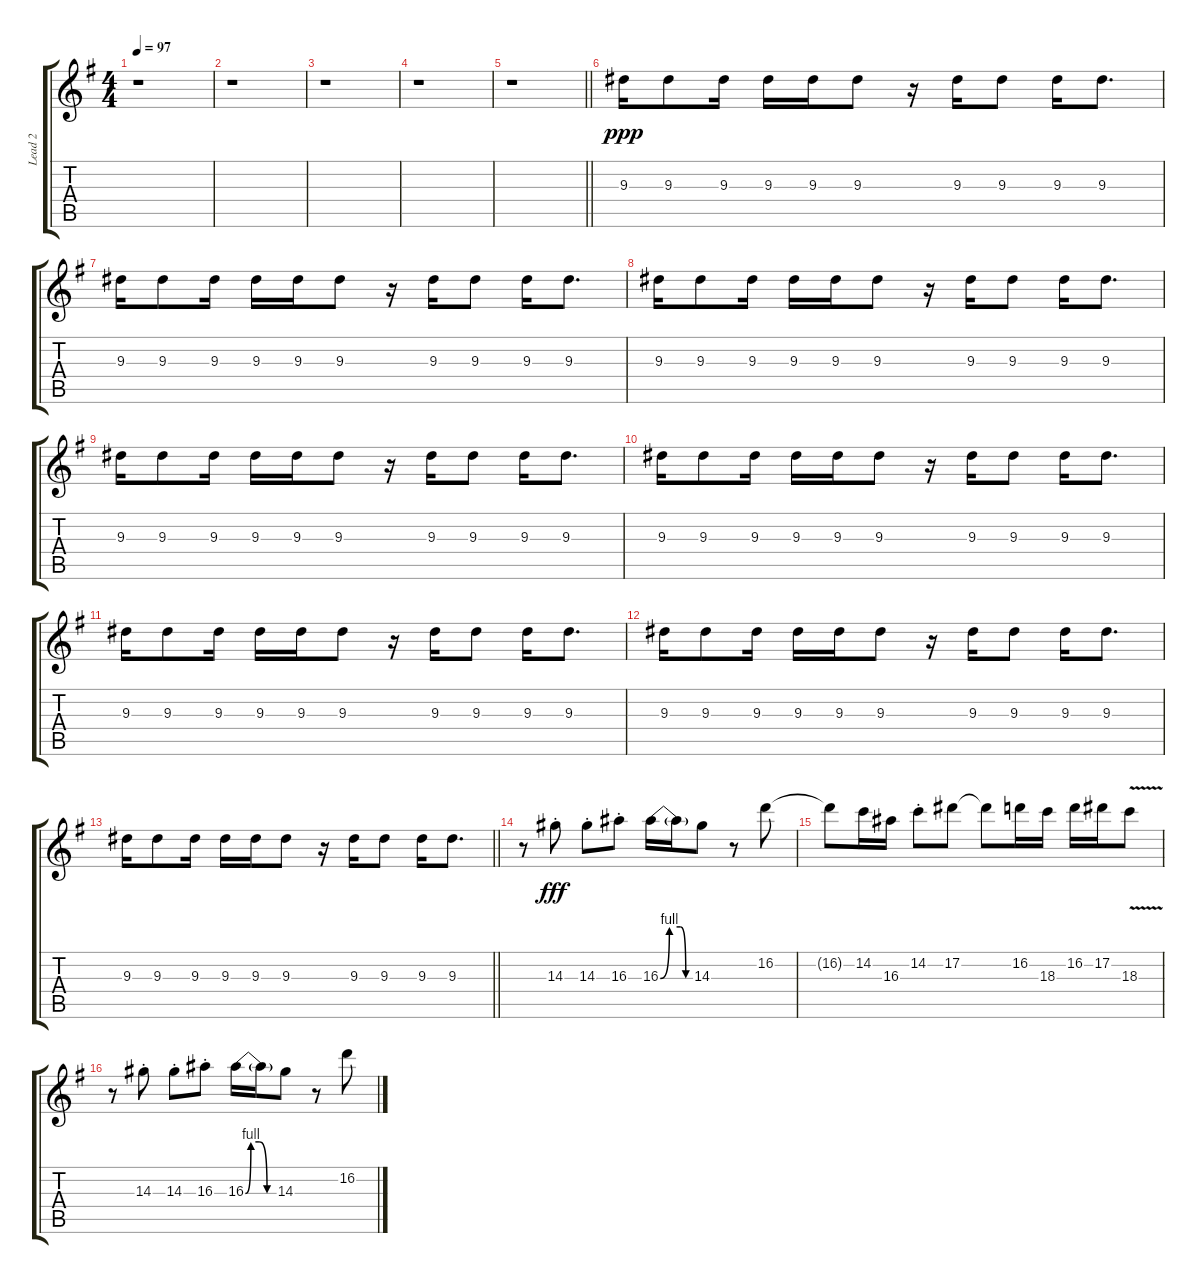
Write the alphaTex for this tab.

\track ("Lead 2" "Lead 2") {instrument distortionguitar}
\staff {score tabs}
\tuning (Eb4 Bb3 Gb3 Db3 Ab2 Eb2) {hide}
\ts (4 4)
\tempo 97
\clef g2
\ks g
r.1{dy ppp} |
r.1 |
r.1 |
r.1 |
\barLineRight lightlight
r.1 |
9.3.16 9.3.8 9.3.16 9.3.16 9.3.16 9.3.8 r.16 9.3.16 9.3.8 9.3.16 9.3.8{d} |
9.3.16 9.3.8 9.3.16 9.3.16 9.3.16 9.3.8 r.16 9.3.16 9.3.8 9.3.16 9.3.8{d} |
9.3.16 9.3.8 9.3.16 9.3.16 9.3.16 9.3.8 r.16 9.3.16 9.3.8 9.3.16 9.3.8{d} |
9.3.16 9.3.8 9.3.16 9.3.16 9.3.16 9.3.8 r.16 9.3.16 9.3.8 9.3.16 9.3.8{d} |
9.3.16 9.3.8 9.3.16 9.3.16 9.3.16 9.3.8 r.16 9.3.16 9.3.8 9.3.16 9.3.8{d} |
9.3.16 9.3.8 9.3.16 9.3.16 9.3.16 9.3.8 r.16 9.3.16 9.3.8 9.3.16 9.3.8{d} |
9.3.16 9.3.8 9.3.16 9.3.16 9.3.16 9.3.8 r.16 9.3.16 9.3.8 9.3.16 9.3.8{d} |
\barLineRight lightlight
9.3.16 9.3.8 9.3.16 9.3.16 9.3.16 9.3.8 r.16 9.3.16 9.3.8 9.3.16 9.3.8{d} |
r.8 14.3{st}.8{dy fff} 14.3{st}.8 16.3{st}.8 16.3{be (custom 0 0 16 4 35 4 45 0 60 0)}.16 16.3{t}.16 14.3.8 r.8 16.2.8 |
16.2{t}.8 14.2.16 16.3.16 14.2{st}.8 17.2.8 17.2{t}.8 16.2.16 18.3.16 16.2.16 17.2.16 18.3{v}.8 |
r.8 14.3{st}.8 14.3{st}.8 16.3{st}.8 16.3{be (custom 0 0 10 4 25 4 40 0 60 0)}.16 16.3{t}.16 14.3.8 r.8 16.2.8
